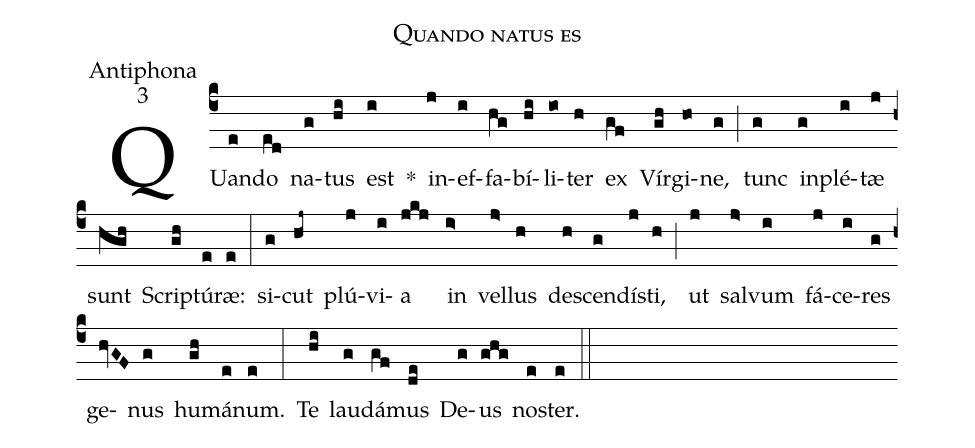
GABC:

name:Quando natus es;
office-part:Antiphona;
mode:3;
%%
(c4) QUan(e)do(ed) na(g)tus(hi) est(i) *() in(j)ef(i)fa(hg)bí(hi)li(io)ter(h) ex(gf) Vír(gh)gi(ho)ne,(g) (;) tunc(g) in(g)plé(i)tæ(j) sunt(hgh) Scri(gh)ptú(e)ræ:(e) (:) si(g)cut(hj~) plú(j)vi(i)a(jkj) in(i>) vel(j>)lus(h) de(h)scen(g)dí(j)sti,(h) (;) ut(j) sal(j>)vum(i) fá(j)ce(i)res(g) ge(hvGF)nus(g) hu(gh)má(e)num.(e) (:) Te(hi) lau(g)dá(gf)mus(de) De(g)us(ghg) no(e)ster.(e) (::)
